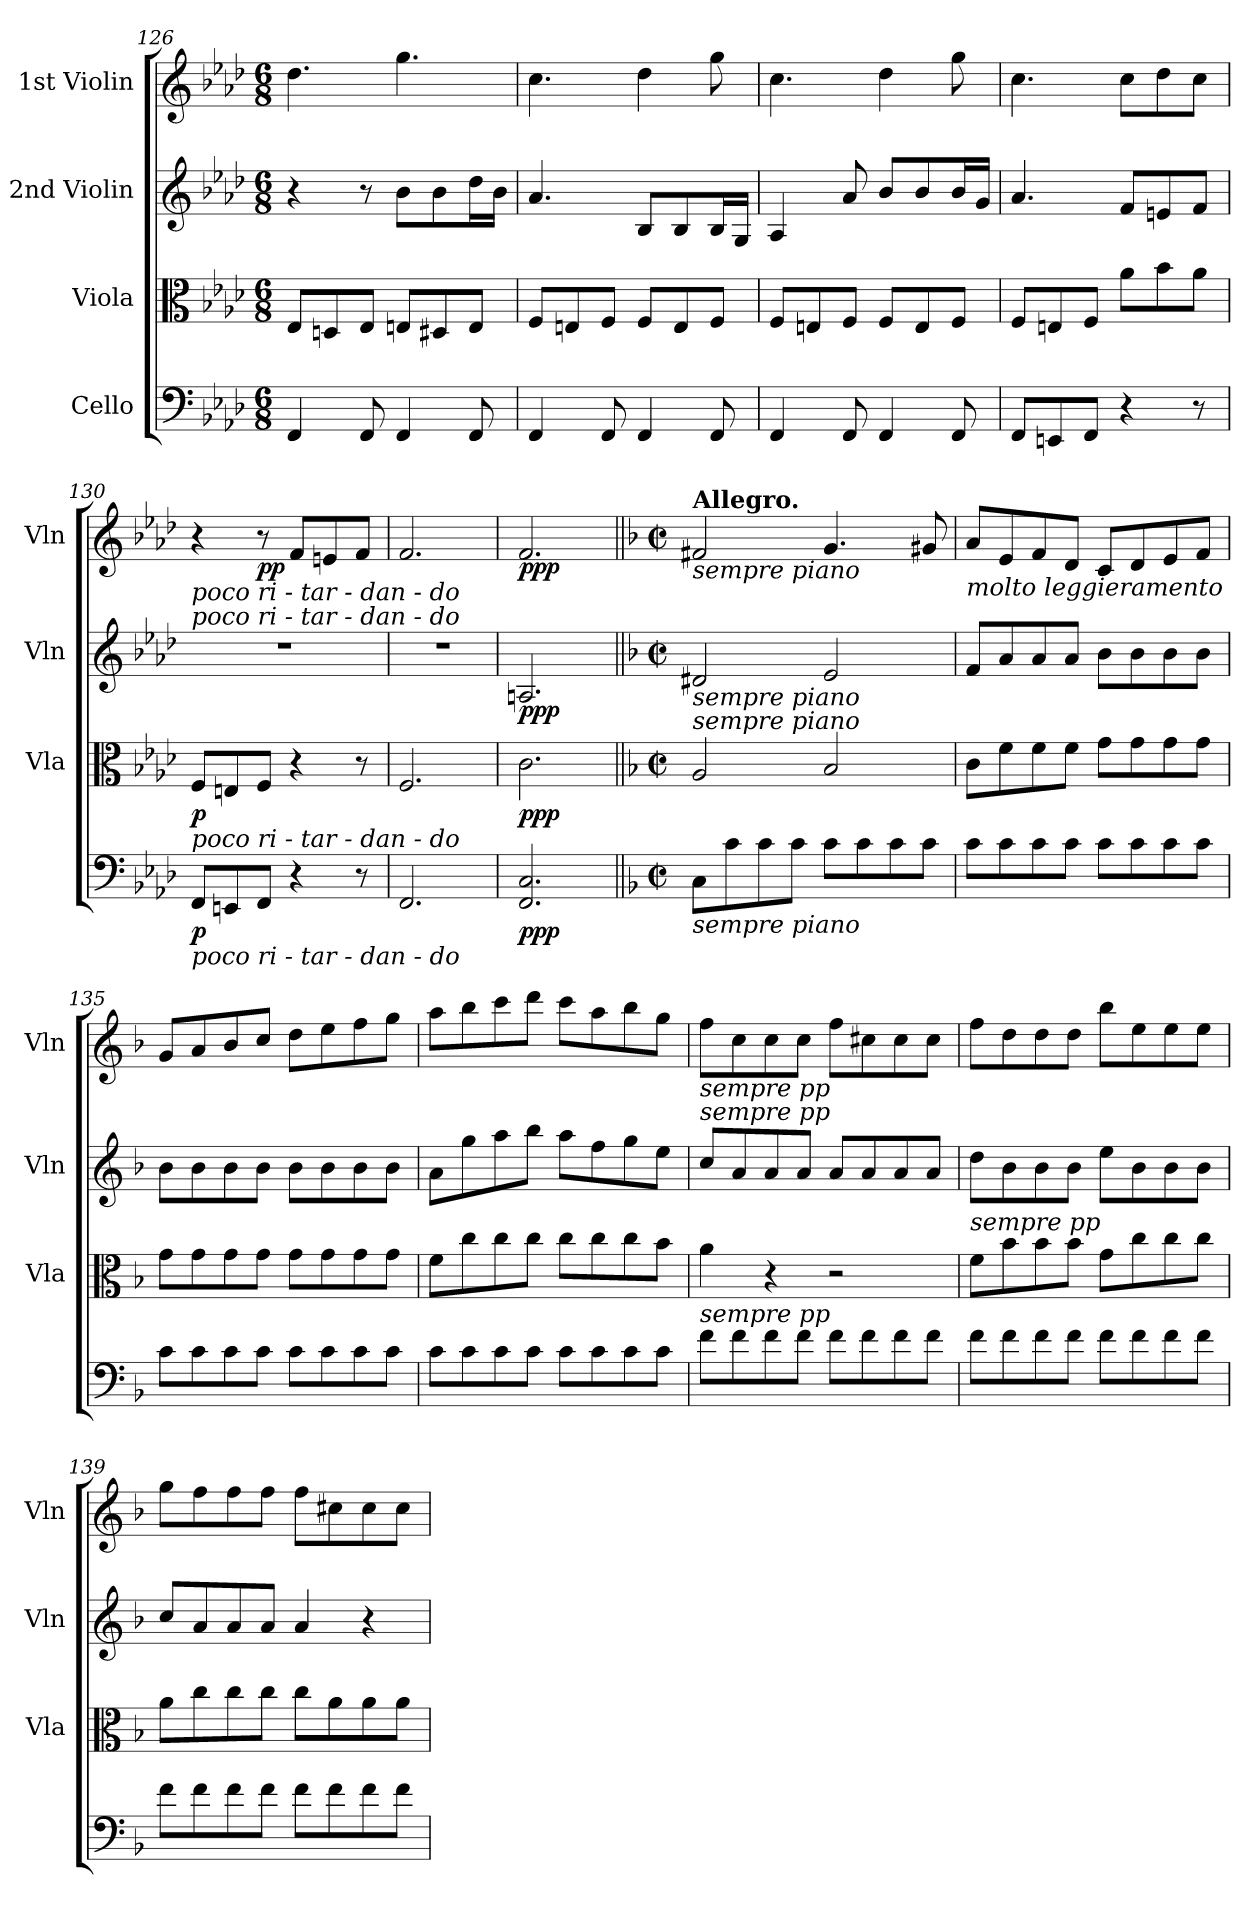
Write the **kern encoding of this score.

**kern	**dynam	**kern	**dynam	**kern	**dynam	**kern	**dynam
*part4	*part4	*part3	*part3	*part2	*part2	*part1	*part1
*staff4	*staff4	*staff3	*staff3	*staff2	*staff2	*staff1	*staff1
*I"Cello	*	*I"Viola	*	*I"2nd Violin	*	*I"1st Violin	*
*	*	*I'Vla	*	*I'Vln	*	*I'Vln	*
!!LO:PB:g=z
*clefF4	*	*clefC3	*	*clefG2	*	*clefG2	*
*k[b-e-a-d-]	*	*k[b-e-a-d-]	*	*k[b-e-a-d-]	*	*k[b-e-a-d-]	*
*M6/8	*	*M6/8	*	*M6/8	*	*M6/8	*
=126	=126	=126	=126	=126	=126	=126	=126
4FF/	.	8E-/L	.	4r	.	4.dd-\	.
.	.	8Dn/	.	.	.	.	.
8FF/	.	8E-/J	.	8r	.	.	.
4FF/	.	8En/L	.	8b-\L	.	4.gg\	.
.	.	8D#X/	.	8b-\	.	.	.
8FF/	.	8E/J	.	16dd-\L	.	.	.
.	.	.	.	16b-\JJ	.	.	.
!!LO:LB:g=z
=127	=127	=127	=127	=127	=127	=127	=127
4FF/	.	8F/L	.	4.a-/	.	4.cc\	.
.	.	8En/	.	.	.	.	.
8FF/	.	8F/J	.	.	.	.	.
4FF/	.	8F/L	.	8B-/L	.	4dd-\	.
.	.	8E/	.	8B-/	.	.	.
8FF/	.	8F/J	.	16B-/L	.	8gg\	.
.	.	.	.	16G/JJ	.	.	.
=128	=128	=128	=128	=128	=128	=128	=128
4FF/	.	8F/L	.	4A-/	.	4.cc\	.
.	.	8En/	.	.	.	.	.
8FF/	.	8F/J	.	8a-/	.	.	.
4FF/	.	8F/L	.	8b-/L	.	4dd-\	.
.	.	8E/	.	8b-/	.	.	.
8FF/	.	8F/J	.	16b-/L	.	8gg\	.
.	.	.	.	16g/JJ	.	.	.
=129	=129	=129	=129	=129	=129	=129	=129
8FF/L	.	8F/L	.	4.a-/	.	4.cc\	.
8EEn/	.	8En/	.	.	.	.	.
8FF/J	.	8F/J	.	.	.	.	.
4r	.	8a-\L	.	8f/L	.	8cc\L	.
.	.	8b-\	.	8en/	.	8dd-\	.
8r	.	8a-\J	.	8f/J	.	8cc\J	.
=130	=130	=130	=130	=130	=130	=130	=130
!	!	!	!	!	!	!LO:TX:b:i:t=poco ri   -   tar   -   dan   -   do	!
!	!	!	!	!LO:TX:a:i:t=poco ri   -   tar   -   dan   -   do	!	!	!
!	!	!LO:TX:b:i:t=poco ri   -   tar   -   dan   -   do	!	!	!	!	!
!LO:TX:b:i:t=poco ri   -   tar   -   dan   -   do	!	!	!	!	!	!	!
!	!LO:DY:b	!	!LO:DY:b	!	!	!	!
8FF/L	p	8F/L	p	2.r	.	4r	.
8EEn/	.	8En/	.	.	.	.	.
!	!	!	!	!	!	!	!LO:DY:b
8FF/J	.	8F/J	.	.	.	8r	pp
4r	.	4r	.	.	.	8f/L	.
.	.	.	.	.	.	8en/	.
8r	.	8r	.	.	.	8f/J	.
=131	=131	=131	=131	=131	=131	=131	=131
2.FF/	.	2.F/	.	2.r	.	2.f/	.
=132	=132	=132	=132	=132	=132	=132	=132
!	!LO:DY:b	!	!LO:DY:b	!	!LO:DY:b	!	!LO:DY:b
2.FF/ 2.C/	ppp	2.c\	ppp	2.An/	ppp	2.f/	ppp
!!LO:PB:g=z
=133||	=133||	=133||	=133||	=133||	=133||	=133||	=133||
*k[b-]	*	*k[b-]	*	*k[b-]	*	*k[b-]	*
*M2/2	*	*M2/2	*	*M2/2	*	*M2/2	*
*met(c|)	*	*met(c|)	*	*met(c|)	*	*met(c|)	*
!	!	!	!	!	!	!LO:TX:a:B:t=Allegro.	!
!	!	!	!	!	!	!LO:TX:b:i:t=sempre piano	!
!	!	!	!	!LO:TX:b:i:t=sempre piano	!	!	!
!	!	!LO:TX:a:i:t=sempre piano	!	!	!	!	!
!LO:TX:b:i:t=sempre piano	!	!	!	!	!	!	!
8C\L	.	2A/	.	2d#X/	.	2f#X/	.
8c\	.	.	.	.	.	.	.
8c\	.	.	.	.	.	.	.
8c\J	.	.	.	.	.	.	.
8c\L	.	2B-/	.	2e/	.	4.g/	.
8c\	.	.	.	.	.	.	.
8c\	.	.	.	.	.	.	.
8c\J	.	.	.	.	.	8g#X/	.
=134	=134	=134	=134	=134	=134	=134	=134
!	!	!	!	!	!	!LO:TX:b:i:t=molto leggieramento	!
8c\L	.	8c\L	.	8f/L	.	8a/L	.
8c\	.	8f\	.	8a/	.	8e/	.
8c\	.	8f\	.	8a/	.	8f/	.
8c\J	.	8f\J	.	8a/J	.	8d/J	.
8c\L	.	8g\L	.	8b-\L	.	8c/L	.
8c\	.	8g\	.	8b-\	.	8d/	.
8c\	.	8g\	.	8b-\	.	8e/	.
8c\J	.	8g\J	.	8b-\J	.	8f/J	.
=135	=135	=135	=135	=135	=135	=135	=135
8c\L	.	8g\L	.	8b-\L	.	8g/L	.
8c\	.	8g\	.	8b-\	.	8a/	.
8c\	.	8g\	.	8b-\	.	8b-/	.
8c\J	.	8g\J	.	8b-\J	.	8cc/J	.
8c\L	.	8g\L	.	8b-\L	.	8dd\L	.
8c\	.	8g\	.	8b-\	.	8ee\	.
8c\	.	8g\	.	8b-\	.	8ff\	.
8c\J	.	8g\J	.	8b-\J	.	8gg\J	.
!!LO:LB:g=z
=136	=136	=136	=136	=136	=136	=136	=136
8c\L	.	8f\L	.	8a\L	.	8aa\L	.
8c\	.	8cc\	.	8gg\	.	8bb-\	.
8c\	.	8cc\	.	8aa\	.	8ccc\	.
8c\J	.	8cc\J	.	8bb-\J	.	8ddd\J	.
8c\L	.	8cc\L	.	8aa\L	.	8ccc\L	.
8c\	.	8cc\	.	8ff\	.	8aa\	.
8c\	.	8cc\	.	8gg\	.	8bb-\	.
8c\J	.	8b-\J	.	8ee\J	.	8gg\J	.
=137	=137	=137	=137	=137	=137	=137	=137
!	!	!	!	!	!	!LO:TX:b:i:t=sempre pp	!
!	!	!	!	!LO:TX:a:i:t=sempre pp	!	!	!
!LO:TX:a:i:t=sempre pp	!	!	!	!	!	!	!
8f\L	.	4a\	.	8cc/L	.	8ff\L	.
8f\	.	.	.	8a/	.	8cc\	.
8f\	.	4r	.	8a/	.	8cc\	.
8f\J	.	.	.	8a/J	.	8cc\J	.
8f\L	.	2r	.	8a/L	.	8ff\L	.
8f\	.	.	.	8a/	.	8cc#X\	.
8f\	.	.	.	8a/	.	8cc#\	.
8f\J	.	.	.	8a/J	.	8cc#\J	.
!!LO:LB:g=z
=138	=138	=138	=138	=138	=138	=138	=138
!	!	!LO:TX:a:i:t=sempre pp	!	!	!	!	!
8f\L	.	8f\L	.	8dd\L	.	8ff\L	.
8f\	.	8b-\	.	8b-\	.	8dd\	.
8f\	.	8b-\	.	8b-\	.	8dd\	.
8f\J	.	8b-\J	.	8b-\J	.	8dd\J	.
8f\L	.	8g\L	.	8ee\L	.	8bb-\L	.
8f\	.	8cc\	.	8b-\	.	8ee\	.
8f\	.	8cc\	.	8b-\	.	8ee\	.
8f\J	.	8cc\J	.	8b-\J	.	8ee\J	.
=139	=139	=139	=139	=139	=139	=139	=139
8f\L	.	8a\L	.	8cc/L	.	8gg\L	.
8f\	.	8cc\	.	8a/	.	8ff\	.
8f\	.	8cc\	.	8a/	.	8ff\	.
8f\J	.	8cc\J	.	8a/J	.	8ff\J	.
8f\L	.	8cc\L	.	4a/	.	8ff\L	.
8f\	.	8a\	.	.	.	8cc#X\	.
8f\	.	8a\	.	4r	.	8cc#\	.
8f\J	.	8a\J	.	.	.	8cc#\J	.
=	=	=	=	=	=	=	=
*-	*-	*-	*-	*-	*-	*-	*-
